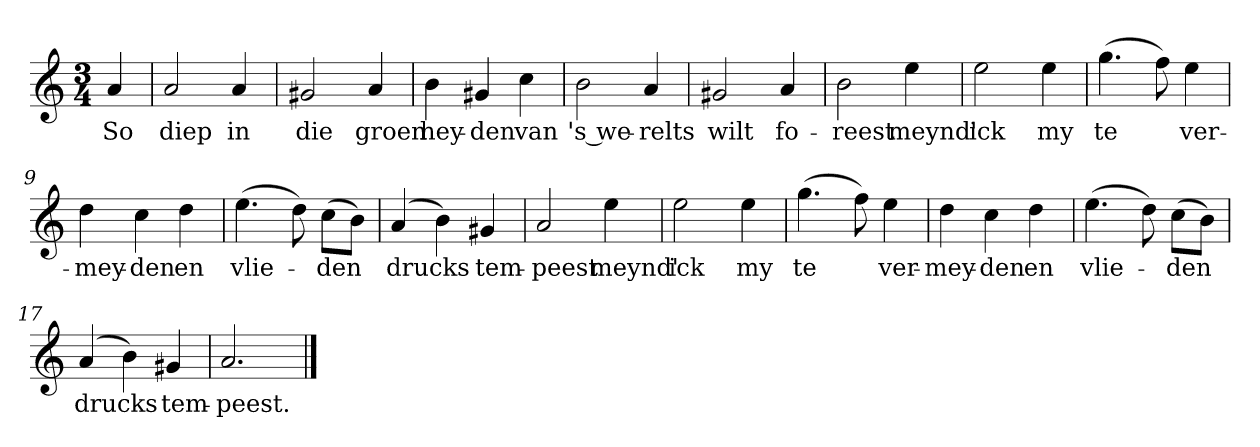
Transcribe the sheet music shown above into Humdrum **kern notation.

**kern	**text
*part1	*part1
*staff1	*staff1
*clefG2	*
*k[]	*
*a:	*
*M3/4	*
*MM120	*
=	=
4a	So
=1	=1
2a	diep
4a	in
=2	=2
2g#X	die
4a	groen
=3	=3
4b	hey-
4g#X	-den
4cc	van
=4	=4
2b	's we-
4a	-relts
=5	=5
2g#X	wilt
4a	fo-
=6	=6
2b	-reest
4ee	meynd'
=7	=7
2ee	ick
4ee	my
=8	=8
(4.gg	te
8ff)	.
4ee	ver-
=9	=9
4dd	-mey-
4cc	-den
4dd	en
=10	=10
(4.ee	vlie-
8dd)	.
(8cc\L	-den
8b\J)	.
=11	=11
(4a	drucks
4b)	.
4g#X	tem-
=12	=12
2a	-peest
4ee	meynd'
=13	=13
2ee	ick
4ee	my
=14	=14
(4.gg	te
8ff)	.
4ee	ver-
=15	=15
4dd	-mey-
4cc	-den
4dd	en
=16	=16
(4.ee	vlie-
8dd)	.
(8cc\L	-den
8b\J)	.
=17	=17
(4a	drucks
4b)	.
4g#X	tem-
=18	=18
2.a	-peest.
==	==
*-	*-
